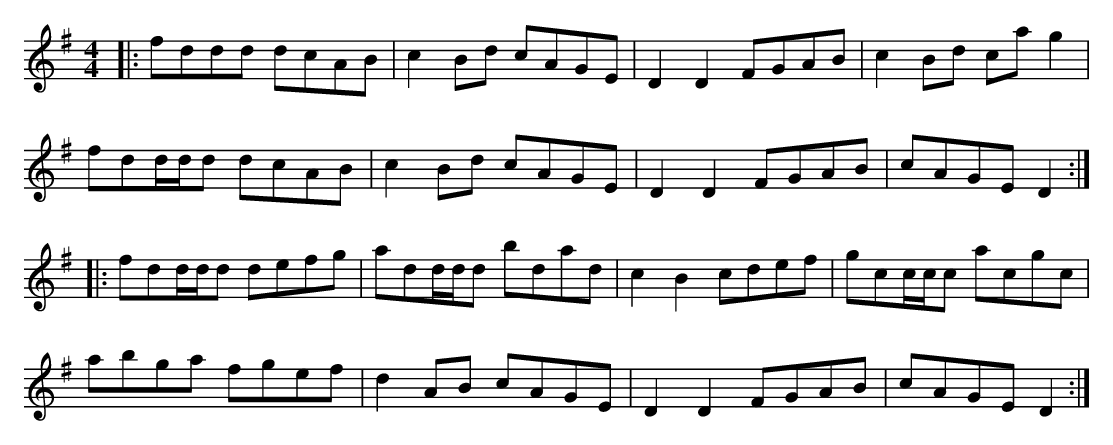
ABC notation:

X:1
M:4/4
K:Dmix
|: fddd dcAB| c2 Bd cAGE| D2 D2 FGAB| c2 Bd ca g2|
 fdd/d/d dcAB| c2 Bd cAGE| D2 D2 FGAB| cAGE D2:|
|: fdd/d/d defg|add/d/d bdad| c2 B2 cdef|gcc/c/c acgc|
 abga fgef| d2 AB cAGE| D2 D2 FGAB| cAGE D2:|
